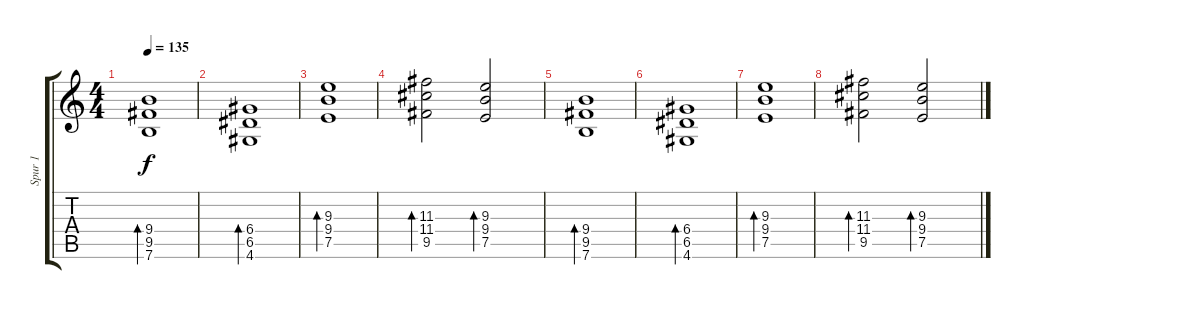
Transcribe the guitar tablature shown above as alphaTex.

\track ("Spur 1" "Spur 1") {instrument electricguitarclean}
\staff {score tabs}
\tuning (E4 B3 G3 D3 A2 E2) {hide}
\ts (4 4)
\tempo 135
\clef g2
\ks c
(9.4 9.5 7.6).1{bd 480 dy f instrument electricguitarclean} |
(6.4 6.5 4.6).1{bd 480} |
(9.3 9.4 7.5).1{bd 480} |
(11.3 11.4 9.5).2{bd 480} (9.3 9.4 7.5).2{bd 480} |
(9.4 9.5 7.6).1{bd 480} |
(6.4 6.5 4.6).1{bd 480} |
(9.3 9.4 7.5).1{bd 480} |
(11.3 11.4 9.5).2{bd 480} (9.3 9.4 7.5).2{bd 480}
